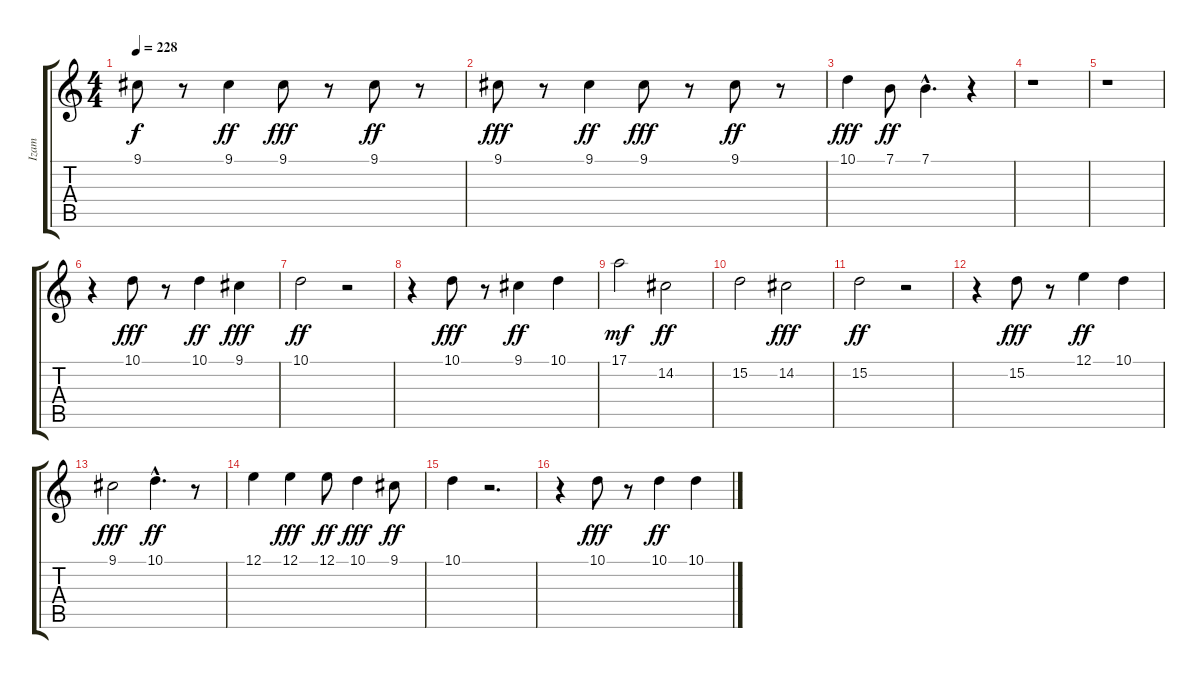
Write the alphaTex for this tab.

\track ("Izam" "Izam") {instrument oboe}
\staff {score tabs}
\tuning (E4 B3 G3 D3 A2 E2) {hide}
\ts (4 4)
\tempo 228
\clef g2
\ks c
9.1.8{dy f} r.8 9.1.4{dy ff} 9.1.8{dy fff} r.8 9.1.8{dy ff} r.8 |
9.1.8{dy fff} r.8 9.1.4{dy ff} 9.1.8{dy fff} r.8 9.1.8{dy ff} r.8 |
10.1.4{dy fff} 7.1.8{dy ff} 7.1{hac}.4{d} r.4 |
r.1 |
r.1 |
r.4 10.1.8{dy fff} r.8 10.1.4{dy ff} 9.1.4{dy fff} |
10.1.2{dy ff} r.2 |
r.4 10.1.8{dy fff} r.8 9.1.4{dy ff} 10.1.4 |
17.1.2{dy mf instrument clarinet} 14.2.2{dy ff instrument oboe} |
15.2.2 14.2.2{dy fff} |
15.2.2{dy ff} r.2 |
r.4 15.2.8{dy fff} r.8 12.1.4{dy ff} 10.1.4 |
9.1.2{dy fff} 10.1{hac}.4{d dy ff} r.8 |
12.1.4 12.1.4{dy fff} 12.1.8{dy ff} 10.1.4{dy fff} 9.1.8{dy ff} |
10.1.4 r.2{d} |
r.4 10.1.8{dy fff} r.8 10.1.4{dy ff} 10.1.4
